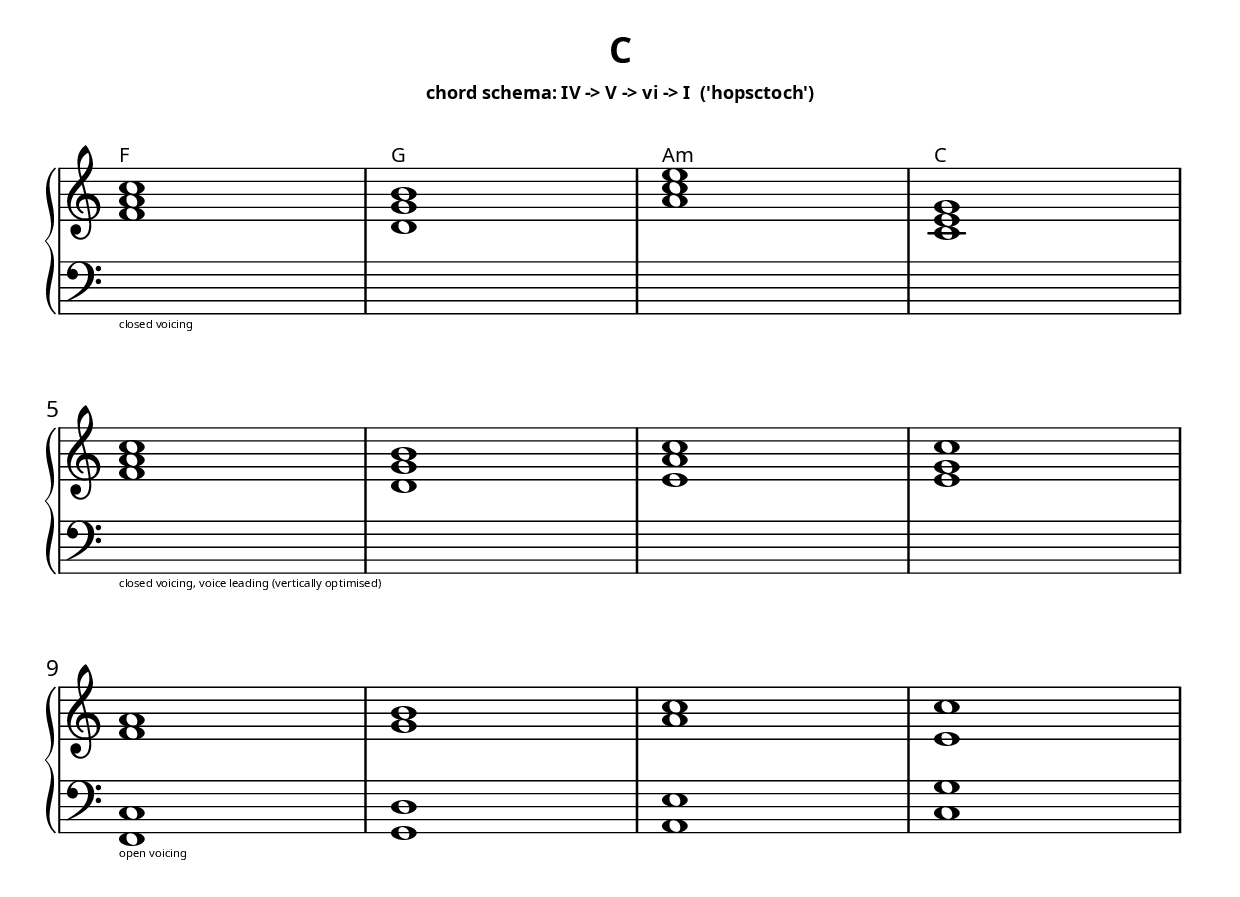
\language "english"
\version "2.22.2"
\include "../../util/markup.util.ly"

% -------------------------------------------------------------------------------- %
% Notation                                                                         %
% -------------------------------------------------------------------------------- %
harmonyChords = {
  \fixed c' {
    \chordmode {
      f1 |
      g |
      a:m |
      c |

    }
  }
}

harmonyTreble = {
  \fixed c' {
    <f a c'>1 |
    <g b d> |
    <a c' e'> |
    <c e g> |
    
    \break

    <f a c'> |
    <g b d> |
    <a c' e> |
    <c' e g> |

    \break |

    <a f> |
    <b g> |
    <c' a> |
    <e c'>|
  }
}

harmonyBass = {
\fixed c' {
    s1_"closed voicing" |
    s1 |
    s1 |
    s1 |

    %

    s1_"closed voicing, voice leading (vertically optimised)" |
    s1 |
    s1 |
    s1 |

    %

    <f,, c,>_"open voicing" |
    <g,, d,> |
    <a,, e,> |
    <c, g,> |
  }
}

% -------------------------------------------------------------------------------- %
% Voicings                                                                         %
% -------------------------------------------------------------------------------- %
voiceHarmonyTreble = {
  \new Voice {
    \set midiInstrument = #"synthstrings 1"
    \harmonyTreble
  }
}

voiceHarmonyBass = {
  \new Voice {
    \set midiInstrument = #"synthstrings 1"
    \harmonyBass
  }
}

% -------------------------------------------------------------------------------- %
% Live Score                                                                       %
% -------------------------------------------------------------------------------- %
\markup \vspace #1

\score {  
<< 

  \new PianoStaff \with {
    \omit TimeSignature
  } 

  <<
  \new Staff = "up" {  
    \key c \major
    \once \hide Score.MetronomeMark % Hide for midi
    \tempo 4 = 200

    << \voiceHarmonyTreble >>
  }
  
  \new Staff = "down" {
    \key c \major
    \clef bass

    << \voiceHarmonyBass >>
  }
  >>

>>

  \midi {
    \context {
      \Staff
      \remove "Staff_performer" 
    }
    \context {
      \Voice
      \consists "Staff_performer"
    }
  }  
}

% -------------------------------------------------------------------------------- %
% Engraving Score                                                                  %
% -------------------------------------------------------------------------------- %
\header {
  title = "C"
  subtitle = \markup { \fontsize #-3 "chord schema: IV -> V -> vi -> I  ('hopsctoch')" }
}

\score {
<<

  % Chords
  \new ChordNames {
    \harmonyChords
  }

  % Notation
  \new PianoStaff \with {
    \omit TimeSignature
  } 
  <<
    \new Staff = "up" {
      \key c \major
      << \voiceHarmonyTreble >>
    }

    \new Staff = "down" {
      \key c \major
      \clef bass
      << \voiceHarmonyBass >>
    }

  >>

>>

\layout {}
}

